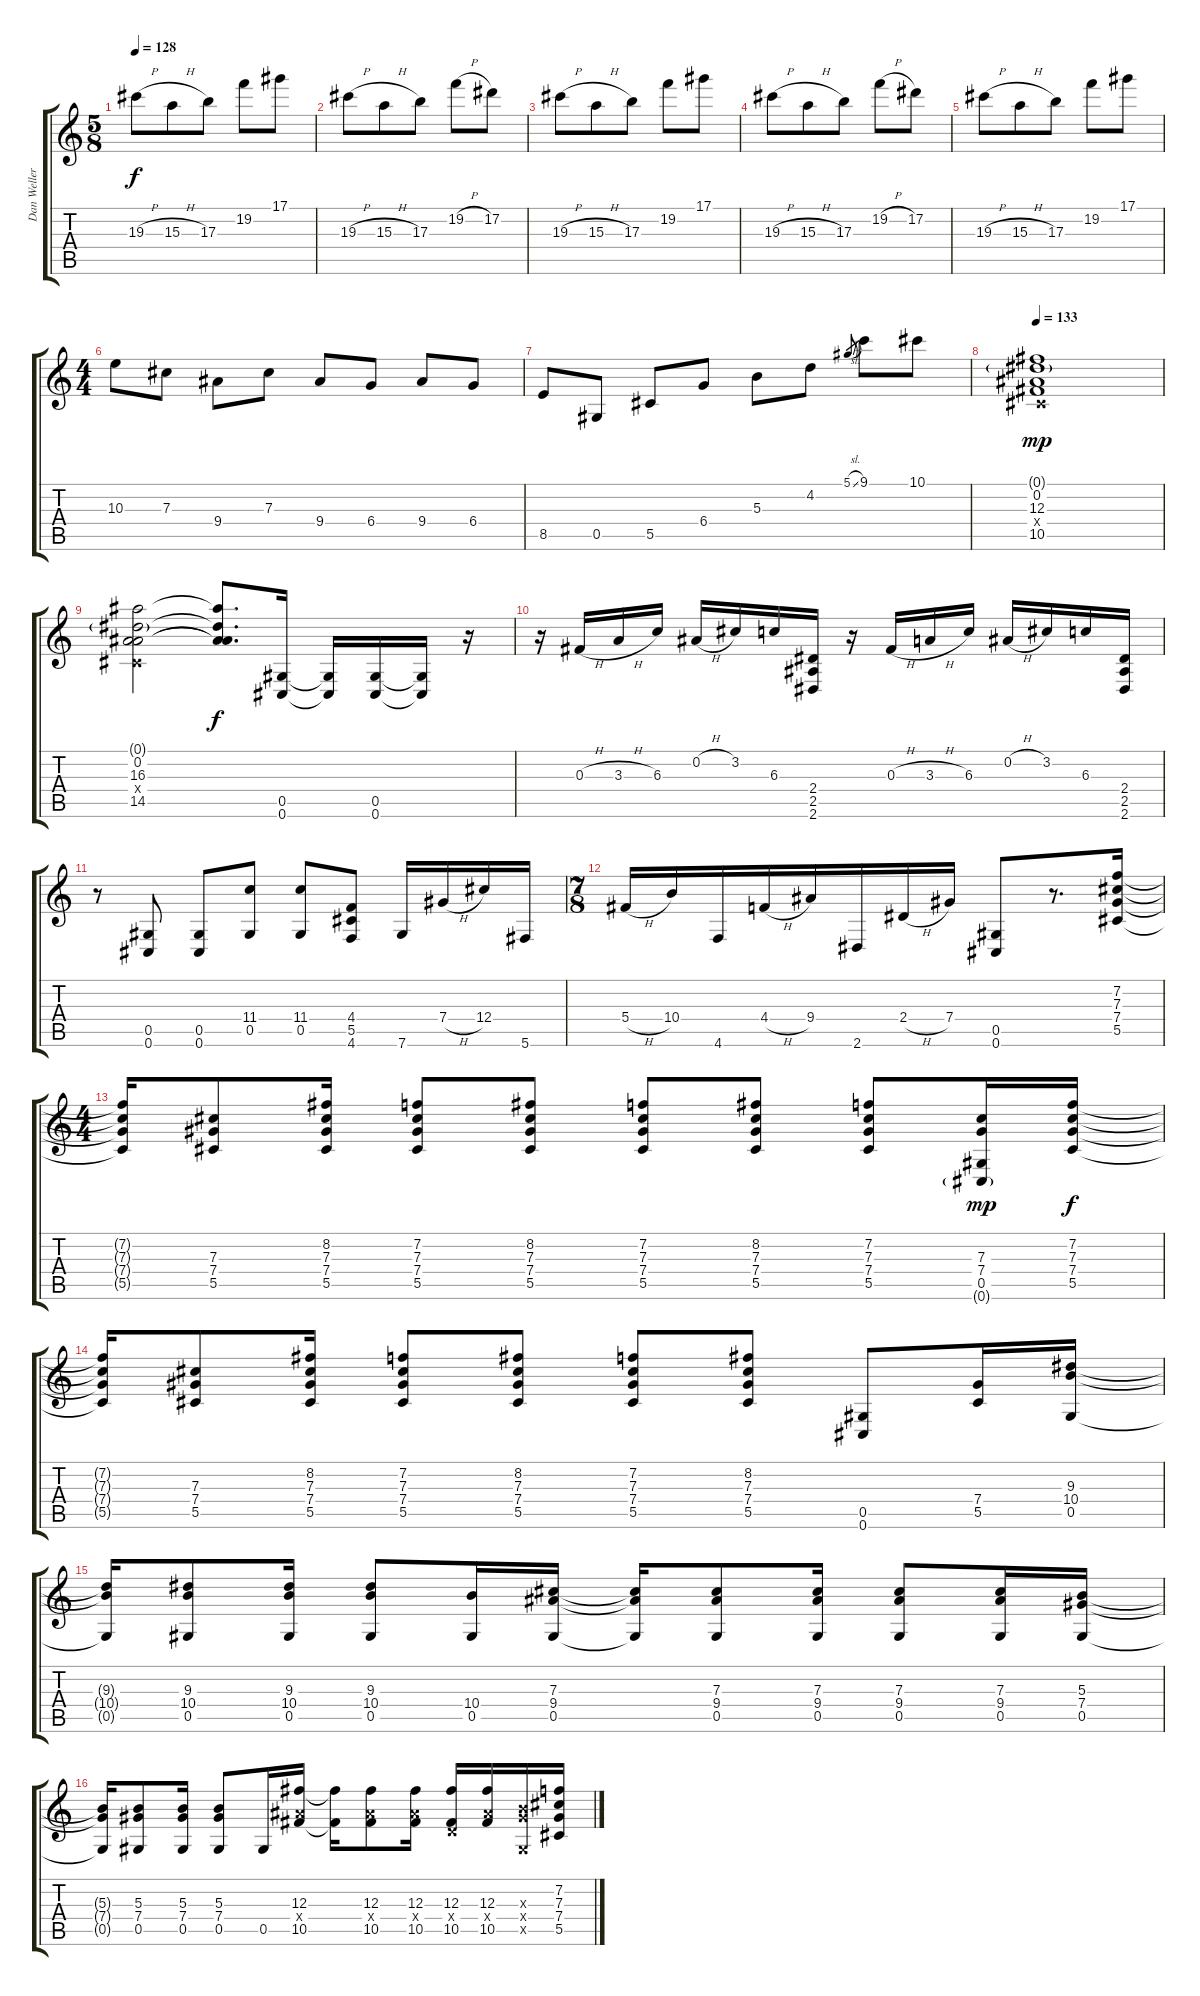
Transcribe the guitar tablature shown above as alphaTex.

\track ("Dan Weller" "Dan Weller") {instrument distortionguitar}
\staff {score tabs}
\tuning (Eb4 Bb3 Gb3 Db3 Ab2 Db2) {hide}
\ts (5 8)
\tempo 128
\clef g2
\ks c
19.3{h}.8{dy f} 15.3{h}.8 17.3.8 19.2.8 17.1.8 |
19.3{h}.8 15.3{h}.8 17.3.8 19.2{h}.8 17.2.8 |
19.3{h}.8 15.3{h}.8 17.3.8 19.2.8 17.1.8 |
19.3{h}.8 15.3{h}.8 17.3.8 19.2{h}.8 17.2.8 |
19.3{h}.8 15.3{h}.8 17.3.8 19.2.8 17.1.8 |
\ts (4 4)
10.3.8 7.3.8 9.4.8 7.3.8 9.4.8 6.4.8 9.4.8 6.4.8 |
8.5.8 0.5.8 5.5.8 6.4.8 5.3.8 4.2.8 5.1{sl}.8{gr} 9.1.8 10.1.8 |
\tempo 133
(0.1{g} 0.2 12.3 0.4{x} 10.5).1{dy mp} |
(0.1{g} 0.2 16.3 0.4{x} 14.5).2 (0.1{t} 0.2{t} 16.3{t} 14.5{t}).8{d dy f} (0.5 0.6).16 (0.5{t} 0.6{t}).16 (0.5 0.6).16 (0.5{t} 0.6{t}).16 r.16 |
r.16 0.3{h}.16 3.3{h}.16 6.3.16 0.2{h}.16 3.2.16 6.3.16 (2.4 2.5 2.6).16 r.16 0.3{h}.16 3.3{h}.16 6.3.16 0.2{h}.16 3.2.16 6.3.16 (2.4 2.5 2.6).16 |
r.8 (0.5 0.6).8 (0.5 0.6).8 (11.4 0.5).8 (11.4 0.5).8 (4.4 5.5 4.6).8 7.6.16 7.4{h}.16 12.4.16 5.6.16 |
\ts (7 8)
5.4{h}.16 10.4.16 4.6.16 4.4{h}.16 9.4.16 2.6.16 2.4{h}.16 7.4.16 (0.5 0.6).8 r.8{d} (7.2 7.3 7.4 5.5).16 |
\ts (4 4)
(7.2{t} 7.3{t} 7.4{t} 5.5{t}).16 (7.3 7.4 5.5).8 (8.2 7.3 7.4 5.5).16 (7.2 7.3 7.4 5.5).8 (8.2 7.3 7.4 5.5).8 (7.2 7.3 7.4 5.5).8 (8.2 7.3 7.4 5.5).8 (7.2 7.3 7.4 5.5).8 (7.3 7.4 0.5 0.6{g}).16{dy mp} (7.2 7.3 7.4 5.5).16{dy f} |
(7.2{t} 7.3{t} 7.4{t} 5.5{t}).16 (7.3 7.4 5.5).8 (8.2 7.3 7.4 5.5).16 (7.2 7.3 7.4 5.5).8 (8.2 7.3 7.4 5.5).8 (7.2 7.3 7.4 5.5).8 (8.2 7.3 7.4 5.5).8 (0.5 0.6).8 (7.4 5.5).16 (9.3 10.4 0.5).16 |
(9.3{t} 10.4{t} 0.5{t}).16 (9.3 10.4 0.5).8 (9.3 10.4 0.5).16 (9.3 10.4 0.5).8 (10.4 0.5).16 (7.3 9.4 0.5).16 (7.3{t} 9.4{t} 0.5{t}).16 (7.3 9.4 0.5).8 (7.3 9.4 0.5).16 (7.3 9.4 0.5).8 (7.3 9.4 0.5).16 (5.3 7.4 0.5).16 |
(5.3{t} 7.4{t} 0.5{t}).16 (5.3 7.4 0.5).8 (5.3 7.4 0.5).16 (5.3 7.4 0.5).8 0.5.16 (12.3 9.4{x} 10.5).16 (12.3{t} 10.5{t}).16 (12.3 9.4{x} 10.5).8 (12.3 9.4{x} 10.5).16 (12.3 1.4{x} 10.5).16 (12.3 9.4{x} 10.5).16 (5.3{x} 7.4{x} 0.5{x}).16 (7.2 7.3 7.4 5.5).16
